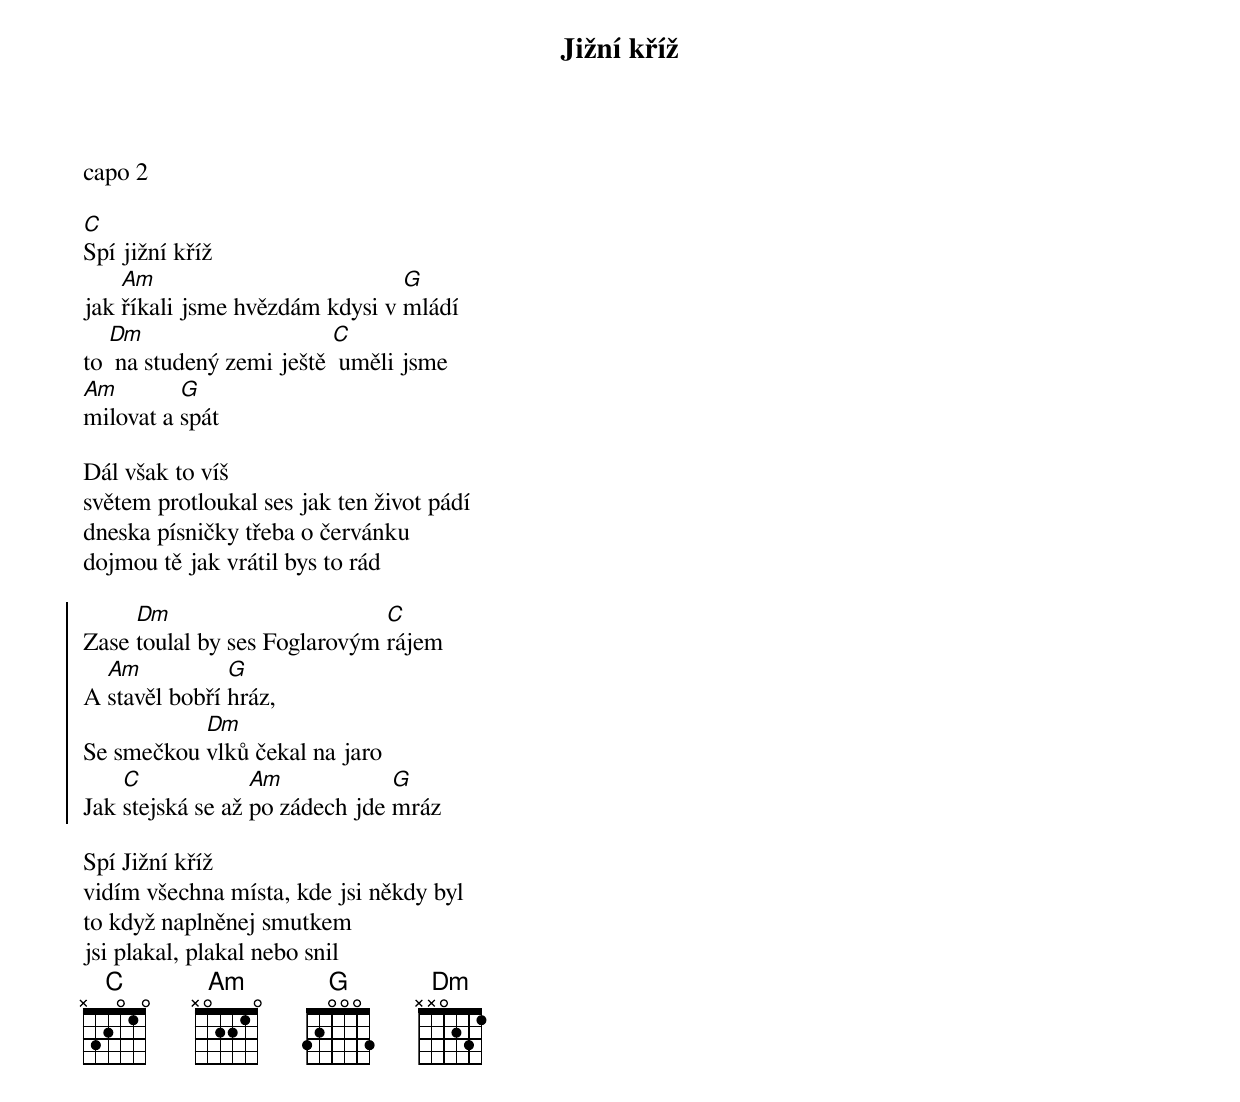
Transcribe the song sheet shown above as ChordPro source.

{title: Jižní kříž}
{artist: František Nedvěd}
capo 2

[C]Spí jižní kříž
jak [Am]říkali jsme hvězdám kdysi v [G]mládí
to [Dm] na studený zemi ještě [C] uměli jsme
[Am]milovat a [G]spát

Dál však to víš
světem protloukal ses jak ten život pádí
dneska písničky třeba o červánku
dojmou tě jak vrátil bys to rád

{start_of_chorus}
Zase [Dm]toulal by ses Foglarovým [C]rájem
A [Am]stavěl bobří [G]hráz,
Se smečkou [Dm]vlků čekal na jaro
Jak [C]stejská se až [Am]po zádech jde [G]mráz
{end_of_chorus}

Spí Jižní kříž
vidím všechna místa, kde jsi někdy byl
to když naplněnej smutkem
jsi plakal, plakal nebo snil
